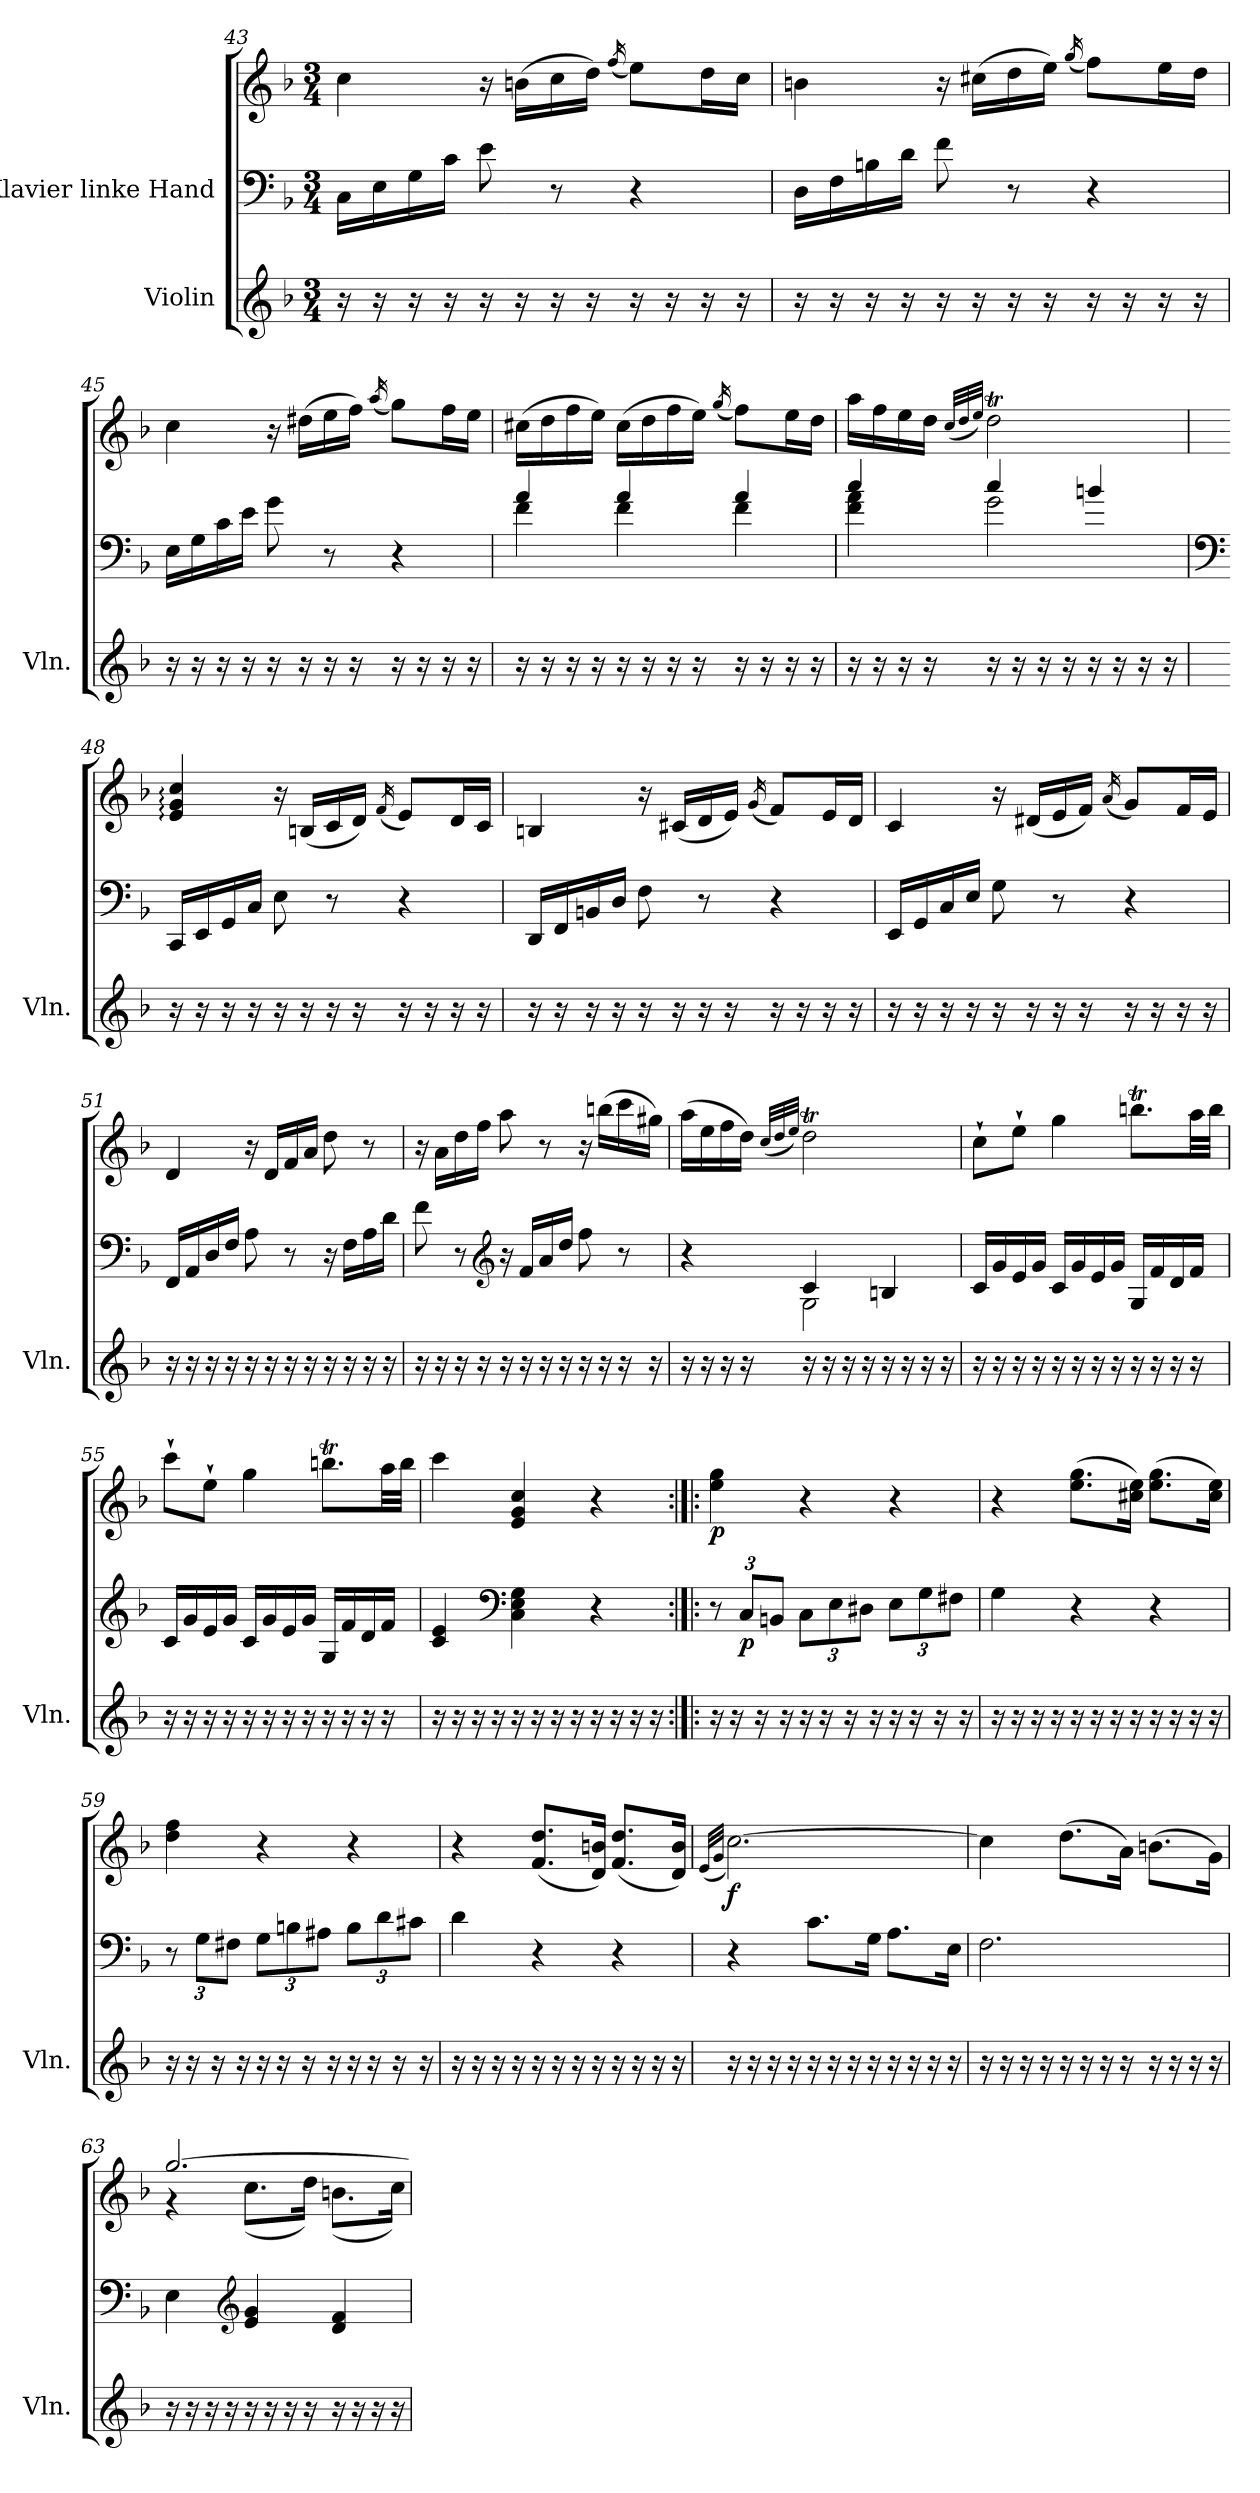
**kern	**kern	**kern	**dynam
*part2	*part1	*part1	*part1
*staff3	*staff2	*staff1	*staff1/2
*I"Violin	*I"Klavier linke Hand	*	*
*I'Vln.	*	*	*
*clefG2	*clefF4	*clefG2	*
*k[b-]	*k[b-]	*k[b-]	*
*M3/4	*M3/4	*M3/4	*
=43	=43	=43	=43
16r	16C\LL	4cc\	.
16r	16E\	.	.
16r	16G\	.	.
16r	16c\JJ	.	.
16r	8e\	16r	.
16r	.	(>16bn\LL	.
16r	8r	16cc\	.
16r	.	16dd\JJ)	.
.	.	(<16qff/	.
16r	4r	8ee\L)	.
16r	.	.	.
16r	.	16dd\L	.
16r	.	16cc\JJ	.
=44	=44	=44	=44
16r	16D\LL	4bn\	.
16r	16F\	.	.
16r	16Bn\	.	.
16r	16d\JJ	.	.
16r	8f\	16r	.
16r	.	(>16cc#X\LL	.
16r	8r	16dd\	.
16r	.	16ee\JJ)	.
.	.	(<16qgg/	.
16r	4r	8ff\L)	.
16r	.	.	.
16r	.	16ee\L	.
16r	.	16dd\JJ	.
=45	=45	=45	=45
16r	16E\LL	4cc\	.
16r	16G\	.	.
16r	16c\	.	.
16r	16e\JJ	.	.
16r	8g\	16r	.
16r	.	(>16dd#X\LL	.
16r	8r	16ee\	.
16r	.	16ff\JJ)	.
.	.	(<16qaa/	.
16r	4r	8gg\L)	.
16r	.	.	.
16r	.	16ff\L	.
16r	.	16ee\JJ	.
!!LO:LB:g=z
=46	=46	=46	=46
*	*^	*	*
16r	4a/	4f\	(>16cc#X\LL	.
16r	.	.	16dd\	.
16r	.	.	16ff\	.
16r	.	.	16ee\JJ)	.
16r	4a/	4f\	(>16cc#\LL	.
16r	.	.	16dd\	.
16r	.	.	16ff\	.
16r	.	.	16ee\JJ)	.
.	.	.	(<16qgg/	.
16r	4a/	4f\	8ff\L)	.
16r	.	.	.	.
16r	.	.	16ee\L	.
16r	.	.	16dd\JJ	.
=47	=47	=47	=47	=47
16r	4cc/	4f\ 4a\	16aa\LL	.
16r	.	.	16ff\	.
16r	.	.	16ee\	.
16r	.	.	16dd\JJ	.
.	.	.	(<32qcc/LLL	.
.	.	.	32qdd/	.
.	.	.	32qee/JJJ)	.
16r	4cc/	2g\	2ddT\	.
16r	.	.	.	.
16r	.	.	.	.
16r	.	.	.	.
16r	4bn/	.	.	.
16r	.	.	.	.
16r	.	.	.	.
16r	.	.	.	.
*	*v	*v	*	*
=48	=48	=48	=48
*	*clefF4	*	*
16r	16CC/LL	4e/: 4g/: 4cc/:	.
16r	16EE/	.	.
16r	16GG/	.	.
16r	16C/JJ	.	.
16r	8E\	16r	.
16r	.	(<16Bn/LL	.
16r	8r	16c/	.
16r	.	16d/JJ)	.
.	.	(<16qf/	.
16r	4r	8e/L)	.
16r	.	.	.
16r	.	16d/L	.
16r	.	16c/JJ	.
=49	=49	=49	=49
16r	16DD/LL	4Bn/	.
16r	16FF/	.	.
16r	16BBn/	.	.
16r	16D/JJ	.	.
16r	8F\	16r	.
16r	.	(<16c#X/LL	.
16r	8r	16d/	.
16r	.	16e/JJ)	.
.	.	(<16qg/	.
16r	4r	8f/L)	.
16r	.	.	.
16r	.	16e/L	.
16r	.	16d/JJ	.
!!LO:LB:g=z
=50	=50	=50	=50
16r	16EE/LL	4c/	.
16r	16GG/	.	.
16r	16C/	.	.
16r	16E/JJ	.	.
16r	8G\	16r	.
16r	.	(<16d#X/LL	.
16r	8r	16e/	.
16r	.	16f/JJ)	.
.	.	(<16qa/	.
16r	4r	8g/L)	.
16r	.	.	.
16r	.	16f/L	.
16r	.	16e/JJ	.
=51	=51	=51	=51
16r	16FF/LL	4d/	.
16r	16AA/	.	.
16r	16D/	.	.
16r	16F/JJ	.	.
16r	8A\	16r	.
16r	.	16d/LL	.
16r	8r	16f/	.
16r	.	16a/JJ	.
16r	16r	8dd\	.
16r	16F\LL	.	.
16r	16A\	8r	.
16r	16d\JJ	.	.
=52	=52	=52	=52
16r	8f\	16r	.
16r	.	16a\LL	.
16r	8r	16dd\	.
16r	.	16ff\JJ	.
*	*clefG2	*	*
16r	16r	8aa\	.
16r	16f/LL	.	.
16r	16a/	8r	.
16r	16dd/JJ	.	.
16r	8ff\	16r	.
16r	.	(>16bbn\LL	.
16r	8r	16ccc\	.
16r	.	16gg#X\JJ)	.
=53	=53	=53	=53
*	*^	*	*
16r	4r	4ryy	(>16aa\LL	.
16r	.	.	16ee\	.
16r	.	.	16ff\	.
16r	.	.	16dd\JJ)	.
.	.	.	(<32qcc/LLL	.
.	.	.	32qdd/	.
.	.	.	32qee/JJJ)	.
16r	4c/	2G\	2ddT\	.
16r	.	.	.	.
16r	.	.	.	.
16r	.	.	.	.
16r	4Bn/	.	.	.
16r	.	.	.	.
16r	.	.	.	.
16r	.	.	.	.
*	*v	*v	*	*
!!LO:PB:g=z
=54	=54	=54	=54
16r	16c/LL	8cc`\L	.
16r	16g/	.	.
16r	16e/	8ee`\J	.
16r	16g/JJ	.	.
16r	16c/LL	4gg\	.
16r	16g/	.	.
16r	16e/	.	.
16r	16g/JJ	.	.
16r	16G/LL	8.bbnt\L	.
16r	16f/	.	.
16r	16d/	.	.
16r	16f/JJ	32aa\LL	.
.	.	32bb\JJJ	.
=55	=55	=55	=55
16r	16c/LL	8ccc`\L	.
16r	16g/	.	.
16r	16e/	8ee`\J	.
16r	16g/JJ	.	.
16r	16c/LL	4gg\	.
16r	16g/	.	.
16r	16e/	.	.
16r	16g/JJ	.	.
16r	16G/LL	8.bbnt\L	.
16r	16f/	.	.
16r	16d/	.	.
16r	16f/JJ	32aa\LL	.
.	.	32bb\JJJ	.
=56	=56	=56	=56
16r	4c/ 4e/	4ccc\	.
16r	.	.	.
16r	.	.	.
16r	.	.	.
*	*clefF4	*	*
16r	4C\ 4E\ 4G\	4e/ 4g/ 4cc/	.
16r	.	.	.
16r	.	.	.
16r	.	.	.
16r	4r	4r	.
16r	.	.	.
16r	.	.	.
16r	.	.	.
=57:|!|:	=57:|!|:	=57:|!|:	=57:|!|:
*	*Xbrackettup	*	*
!	!	!	!LO:DY:b
16r	12r	4ee\ 4gg\	p
16r	.	.	.
!	!	!	!LO:DY:b=2
.	12C/L	.	p
16r	.	.	.
.	12BBn/J	.	.
16r	.	.	.
16r	12C\L	4r	.
16r	.	.	.
.	12E\	.	.
16r	.	.	.
.	12D#X\J	.	.
16r	.	.	.
16r	12E\L	4r	.
16r	.	.	.
.	12G\	.	.
16r	.	.	.
.	12F#X\J	.	.
16r	.	.	.
!!LO:LB:g=z
=58	=58	=58	=58
16r	4G\	4r	.
16r	.	.	.
16r	.	.	.
16r	.	.	.
16r	4r	(>8.ee\ 8.gg\L	.
16r	.	.	.
16r	.	.	.
16r	.	16cc#X\ 16ee\Jk)	.
16r	4r	(>8.ee\ 8.gg\L	.
16r	.	.	.
16r	.	.	.
16r	.	16cc#\ 16ee\Jk)	.
=59	=59	=59	=59
16r	12r	4dd\ 4ff\	.
16r	.	.	.
.	12G\L	.	.
16r	.	.	.
.	12F#X\J	.	.
16r	.	.	.
16r	12G\L	4r	.
16r	.	.	.
.	12Bn\	.	.
16r	.	.	.
.	12A#X\J	.	.
16r	.	.	.
16r	12B\L	4r	.
16r	.	.	.
.	12d\	.	.
16r	.	.	.
.	12c#X\J	.	.
16r	.	.	.
=60	=60	=60	=60
16r	4d\	4r	.
16r	.	.	.
16r	.	.	.
16r	.	.	.
16r	4r	(<8.f/ 8.dd/L	.
16r	.	.	.
16r	.	.	.
16r	.	16d/ 16bn/Jk)	.
16r	4r	(<8.f/ 8.dd/L	.
16r	.	.	.
16r	.	.	.
16r	.	16d/ 16b/Jk)	.
=61	=61	=61	=61
.	.	(<32qe/LLL	.
.	.	32qg/JJJ	.
!	!	!	!LO:DY:b
16r	4r	[2.cc\)	f
16r	.	.	.
16r	.	.	.
16r	.	.	.
16r	8.c\L	.	.
16r	.	.	.
16r	.	.	.
16r	16G\Jk	.	.
16r	8.A\L	.	.
16r	.	.	.
16r	.	.	.
16r	16E\Jk	.	.
!!LO:LB:g=z
=62	=62	=62	=62
16r	2.F\	4cc\]	.
16r	.	.	.
16r	.	.	.
16r	.	.	.
16r	.	(>8.dd\L	.
16r	.	.	.
16r	.	.	.
16r	.	16a\Jk)	.
16r	.	(>8.bn\L	.
16r	.	.	.
16r	.	.	.
16r	.	16g\Jk)	.
=63	=63	=63	=63
*	*	*^	*
16r	4E\	[2.gg/	4r	.
16r	.	.	.	.
16r	.	.	.	.
16r	.	.	.	.
*	*clefG2	*	*	*
16r	4e/ 4g/	.	(<8.cc\L	.
16r	.	.	.	.
16r	.	.	.	.
16r	.	.	16dd\Jk)	.
16r	4d/ 4f/	.	(<8.bn\L	.
16r	.	.	.	.
16r	.	.	.	.
16r	.	.	16cc\Jk)	.
*	*	*v	*v	*
=	=	=	=
*-	*-	*-	*-
